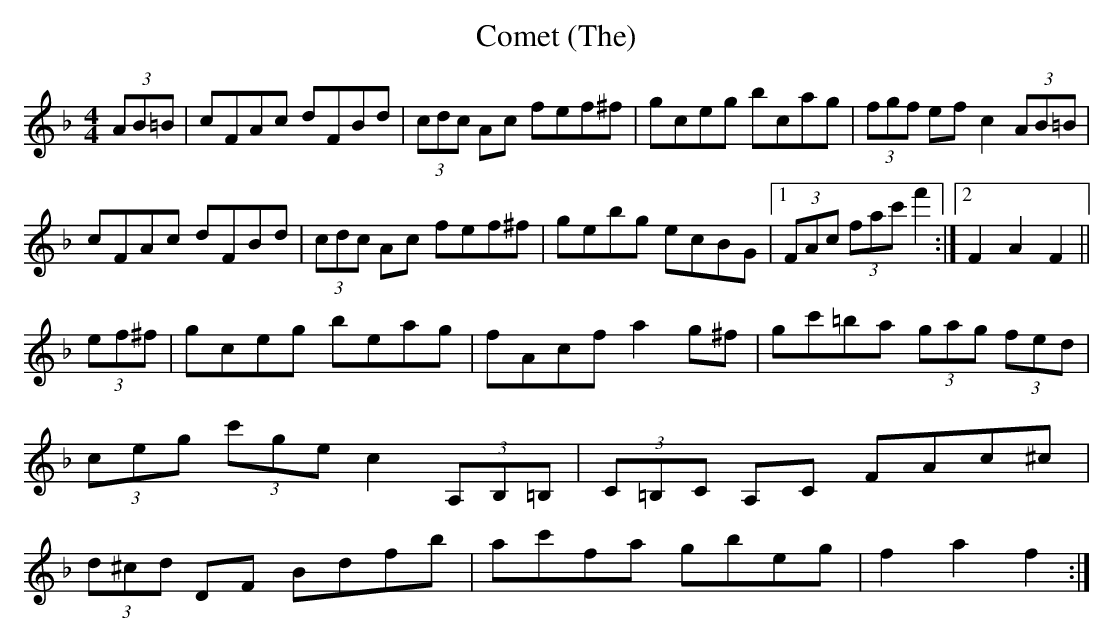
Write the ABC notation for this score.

X:1
T: Comet (The)
M: 4/4
L: 1/8
K:F
(3AB=B|cFAc dFBd|(3cdc Ac fef^f|gceg bcag|\
(3fgf ef c2 (3AB=B|
cFAc dFBd|(3cdc Ac fef^f|gebg ecBG|1\
(3FAc (3fac' f'2 :|2 F2 A2 F2||
(3ef^f|gceg beag|fAcf a2 g^f|gc'=ba (3gag (3fed|
(3ceg (3c'ge c2 (3A,B,=B,|(3C=B,C A,C FAc^c|
(3d^cd DF Bdfb|ac'fa gbeg|f2 a2 f2 :|
